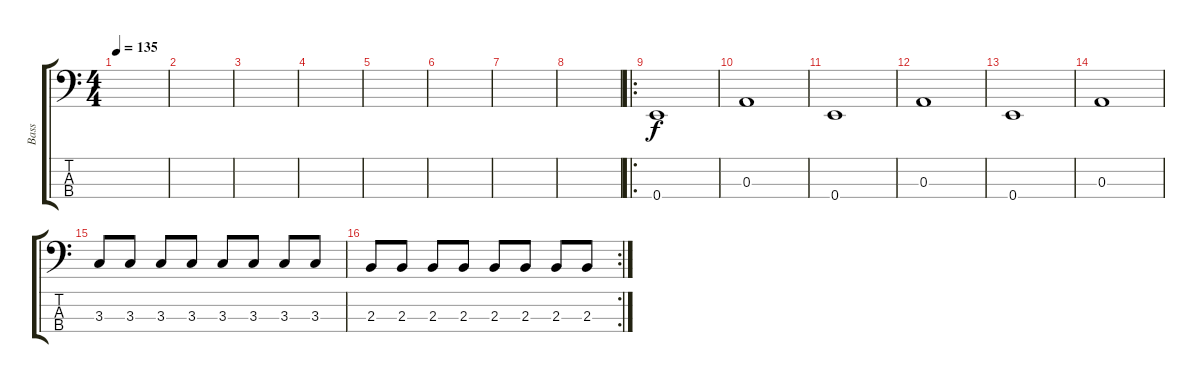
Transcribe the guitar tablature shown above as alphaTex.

\track ("Bass" "Bass") {instrument electricbassfinger}
\staff {score tabs}
\tuning (G2 D2 A1 E1) {hide}
\ts (4 4)
\tempo 135
\clef f4
\ks c
|
|
|
|
|
|
|
|
\ro
0.4.1 |
0.3.1 |
0.4.1 |
0.3.1 |
0.4.1 |
0.3.1 |
3.3.8 3.3.8 3.3.8 3.3.8 3.3.8 3.3.8 3.3.8 3.3.8 |
\rc 2
2.3.8 2.3.8 2.3.8 2.3.8 2.3.8 2.3.8 2.3.8 2.3.8
